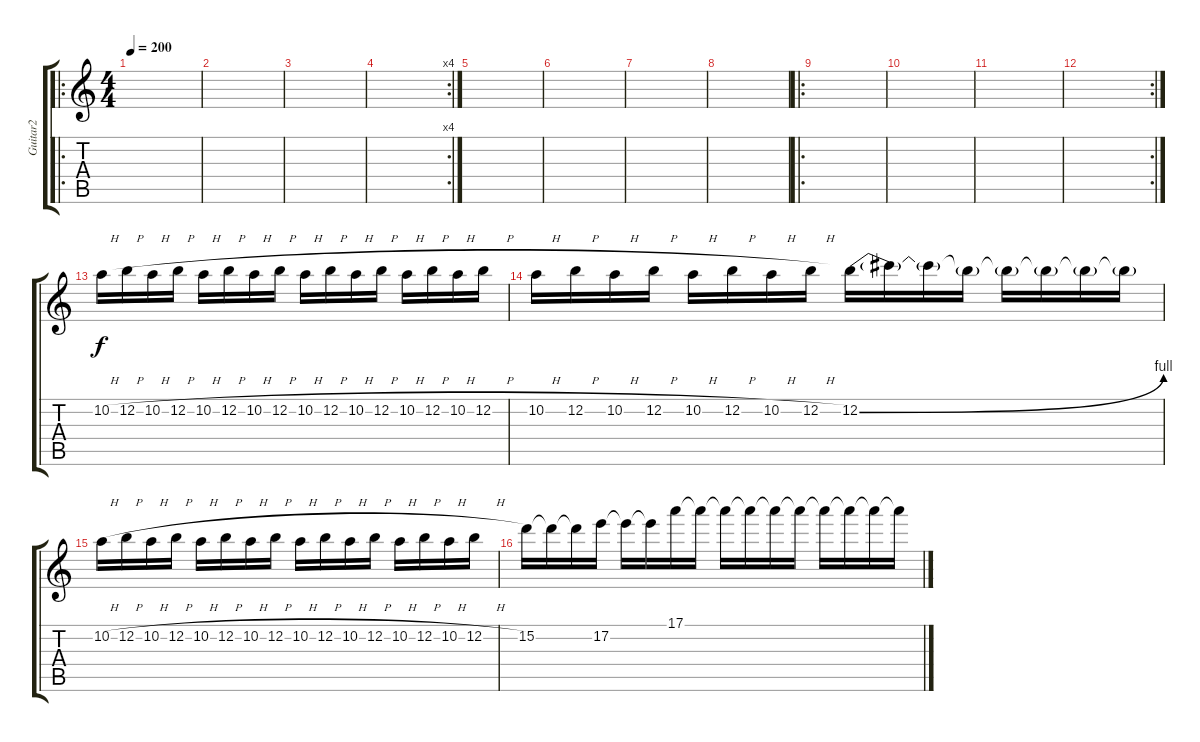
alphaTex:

\track ("Guitar2" "Guitar2") {instrument acousticguitarnylon}
\staff {score tabs}
\tuning (E4 B3 G3 D3 A2 E2) {hide}
\ro
\ts (4 4)
\tempo 200
\clef g2
\ks c
|
|
|
\rc 4
|
|
|
|
|
\ro
|
|
|
\rc 2
|
10.2{h}.16{instrument distortionguitar} 12.2{h}.16 10.2{h}.16 12.2{h}.16 10.2{h}.16 12.2{h}.16 10.2{h}.16 12.2{h}.16 10.2{h}.16 12.2{h}.16 10.2{h}.16 12.2{h}.16 10.2{h}.16 12.2{h}.16 10.2{h}.16 12.2{h}.16 |
10.2{h}.16 12.2{h}.16 10.2{h}.16 12.2{h}.16 10.2{h}.16 12.2{h}.16 10.2{h}.16 12.2{h}.16 12.2{be (bend 0 0 60 4)}.16 12.2{t}.16 12.2{t}.16 12.2{t}.16 12.2{t}.16 12.2{t}.16 12.2{t}.16 12.2{t}.16 |
10.2{h}.16{instrument distortionguitar} 12.2{h}.16 10.2{h}.16 12.2{h}.16 10.2{h}.16 12.2{h}.16 10.2{h}.16 12.2{h}.16 10.2{h}.16 12.2{h}.16 10.2{h}.16 12.2{h}.16 10.2{h}.16 12.2{h}.16 10.2{h}.16 12.2{h}.16 |
15.2.16 15.2{t}.16 15.2{t}.16 17.2.16 17.2{t}.16 17.2{t}.16 17.1.16 17.1{t}.16 17.1{t}.16 17.1{t}.16 17.1{t}.16 17.1{t}.16 17.1{t}.16 17.1{t}.16 17.1{t}.16 17.1{t}.16
